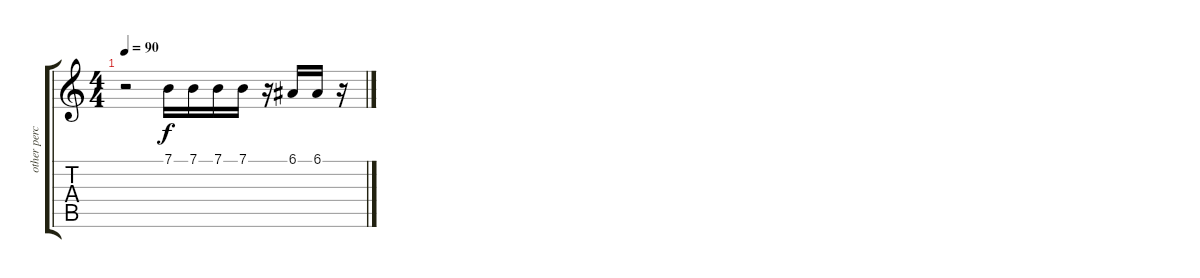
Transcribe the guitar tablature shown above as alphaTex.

\track ("other percussion" "other perc") {instrument woodblock}
\staff {score tabs}
\tuning (E4 B3 G3 D3 A2 E2) {hide}
\ts (4 4)
\tempo 90
\clef g2
\ks c
r.2{dy f} 7.1.16{balance 12} 7.1.16 7.1.16 7.1.16 r.16 6.1.16{balance 4} 6.1.16 r.16
